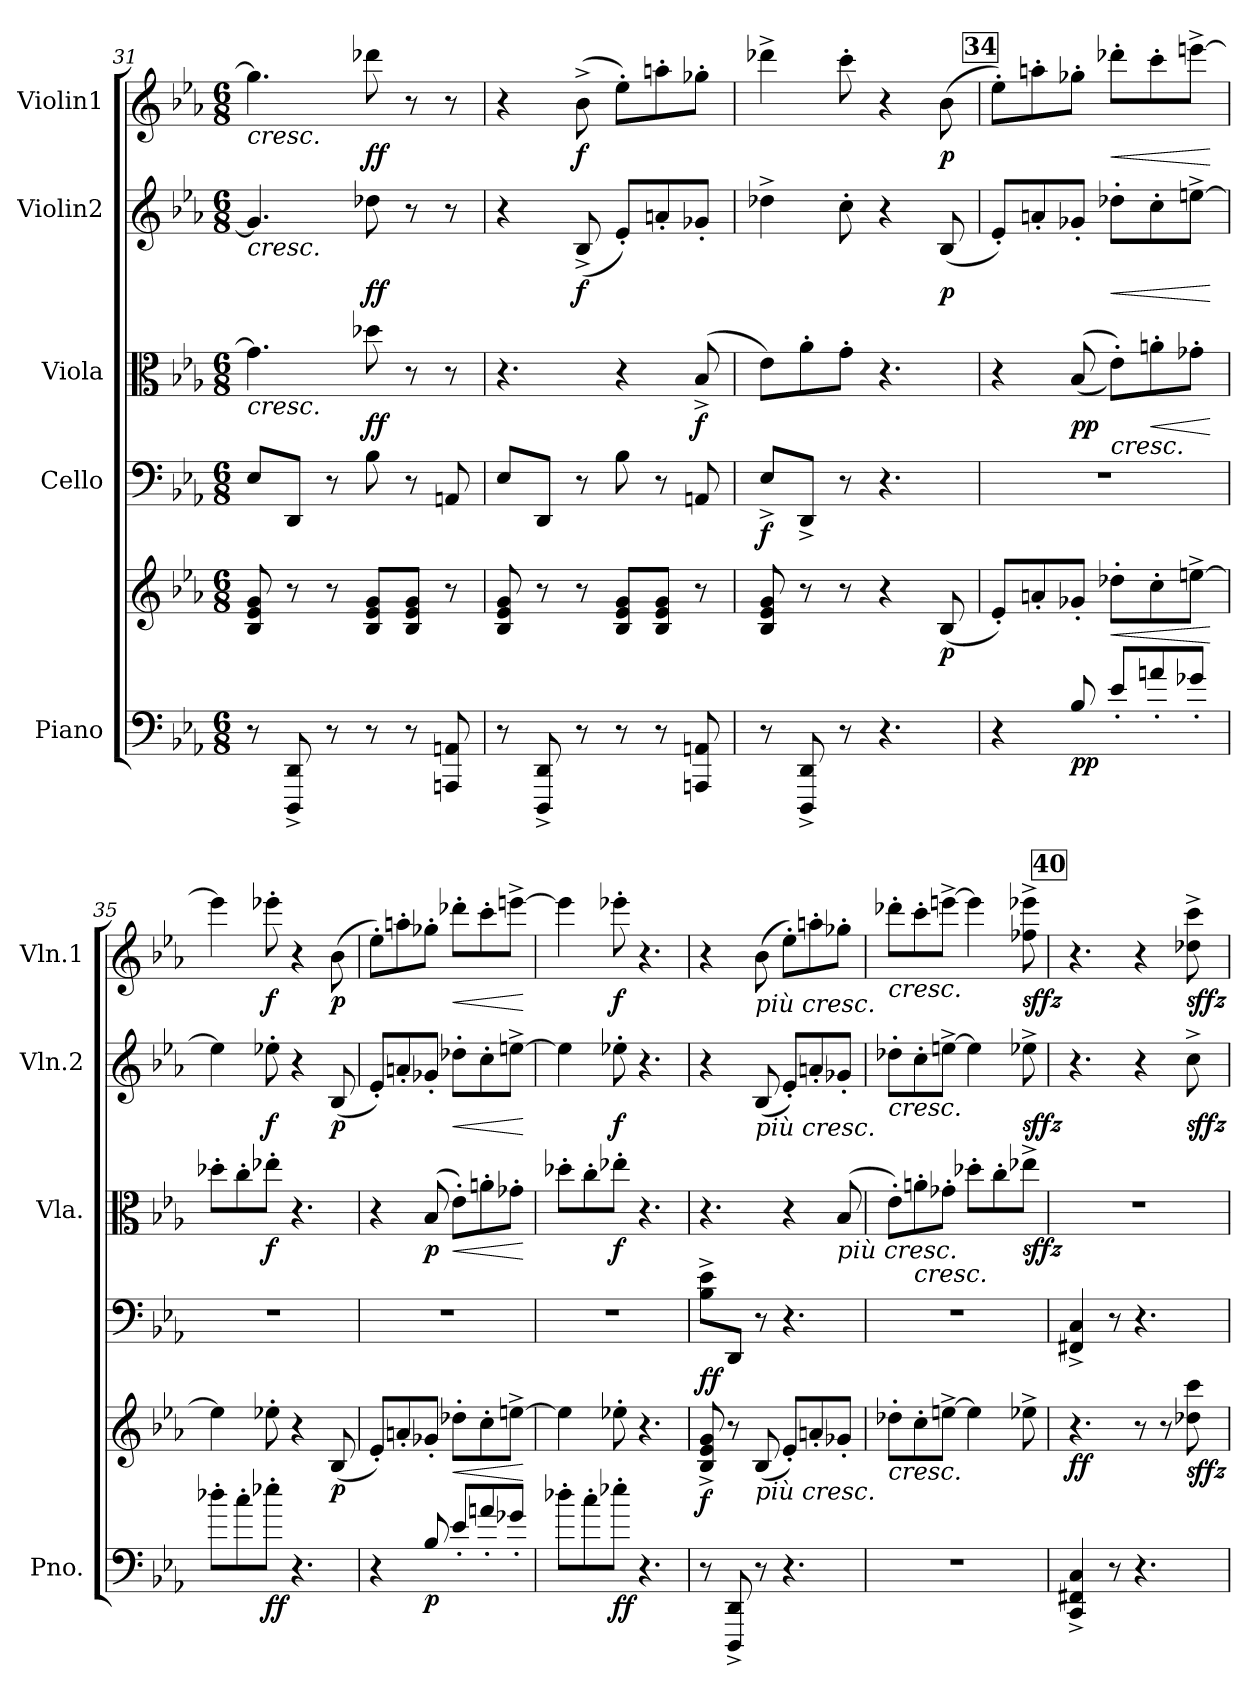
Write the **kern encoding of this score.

**kern	**kern	**dynam	**kern	**dynam	**kern	**dynam	**kern	**dynam	**kern	**dynam
*part5	*part5	*part5	*part4	*part4	*part3	*part3	*part2	*part2	*part1	*part1
*staff6	*staff5	*staff5/6	*staff4	*staff4	*staff3	*staff3	*staff2	*staff2	*staff1	*staff1
*I"Piano	*	*	*I"Cello	*	*I"Viola	*	*I"Violin2	*	*I"Violin1	*
*I'Pno.	*	*	*	*	*I'Vla.	*	*I'Vln.2	*	*I'Vln.1	*
*clefF4	*clefG2	*	*clefF4	*	*clefC3	*	*clefG2	*	*clefG2	*
*k[b-e-a-]	*k[b-e-a-]	*	*k[b-e-a-]	*	*k[b-e-a-]	*	*k[b-e-a-]	*	*k[b-e-a-]	*
*M6/8	*M6/8	*	*M6/8	*	*M6/8	*	*M6/8	*	*M6/8	*
=31	=31	=31	=31	=31	=31	=31	=31	=31	=31	=31
!	!	!	!	!	!	!LO:HP:b	!	!LO:HP:b	!	!LO:HP:b
8r	8B-/ 8e-/ 8g/	.	8E-/L	.	4.g-\]	<	4.g-/]	<	4.gg-\]	<
8DDD/^ 8DD/^	8r	.	8DD/J	.	.	.	.	.	.	.
8r	8r	.	8r	.	.	.	.	.	.	.
!	!	!	!	!	!	!LO:DY:b	!	!LO:DY:b	!	!LO:DY:b
8r	8B-/ 8e-/ 8g/L	.	8B-\	.	8dd-X\	ff	8dd-X\	ff	8ddd-X\	ff
8r	8B-/ 8e-/ 8g/J	.	8r	.	8r	.	8r	.	8r	.
8AAAn/ 8AAn/	8r	.	8AAn/	.	8r	.	8r	.	8r	.
.	.	.	.	.	.	[	.	[	.	[
!!LO:PB:g=z
=32	=32	=32	=32	=32	=32	=32	=32	=32	=32	=32
8r	8B-/ 8e-/ 8g/	.	8E-/L	.	4.r	.	4r	.	4r	.
8DDD/^ 8DD/^	8r	.	8DD/J	.	.	.	.	.	.	.
!	!	!	!	!	!	!	!	!LO:DY:b	!	!LO:DY:b
8r	8r	.	8r	.	.	.	(<8B-^/	f	(>8b-^\	f
8r	8B-/ 8e-/ 8g/L	.	8B-\	.	4r	.	8e-'/L)	.	8ee-'\L)	.
8r	8B-/ 8e-/ 8g/J	.	8r	.	.	.	8an'/	.	8aan'\	.
!	!	!	!	!	!	!LO:DY:b	!	!	!	!
8AAAn/ 8AAn/	8r	.	8AAn/	.	(<8B-^/	f	8g-X'/J	.	8gg-X'\J	.
=33	=33	=33	=33	=33	=33	=33	=33	=33	=33	=33
!	!	!	!	!LO:DY:b	!	!	!	!	!	!
8r	8B-/ 8e-/ 8g/	.	8E-^/L	f	8e-\L)	.	4dd-X^\	.	4ddd-X^\	.
8DDD/^ 8DD/^	8r	.	8DD^/J	.	8a-'\	.	.	.	.	.
8r	8r	.	8r	.	8g'\J	.	8cc'\	.	8ccc'\	.
4.r	4r	.	4.r	.	4.r	.	4r	.	4r	.
!	!	!LO:DY:b	!	!	!	!	!	!LO:DY:b	!	!LO:DY:b
.	(<8B-/	p	.	.	.	.	(<8B-/	p	(>8b-\	p
!!LO:REH:place=s1:a:B:fs=14:t=34
=34	=34	=34	=34	=34	=34	=34	=34	=34	=34	=34
4r	8e-'/L)	.	2.r	.	4r	.	8e-'/L)	.	8ee-'\L)	.
.	8an'/	.	.	.	.	.	8an'/	.	8aan'\	.
!	!	!LO:DY:b=2	!	!	!	!	!	!	!	!
!	!	!LO:DY:n=1:b=2	!	!	!	!LO:DY:b	!	!	!	!
!	!	!	!	!	!	!LO:DY:n=1:b	!	!	!	!
8B-/	8g-X'/J	p p	.	.	(>(>8B-/	p p	8g-X'/J	.	8gg-X'\J	.
!	!	!LO:HP:b	!	!	!	!LO:HP:b	!	!LO:HP:b	!	!LO:HP:b
8e-'/L	8dd-X'\L	<	.	.	8e-'\L))	<	8dd-X'\L	<	8ddd-X'\L	<
!	!	!	!	!	!	!LO:HP:b	!	!	!	!
8an'/	8cc'\	.	.	.	8an'\	<	8cc'\	.	8ccc'\	.
8g-X'/J	[8een^\J	.	.	.	8g-X'\J	.	[8een^\J	.	[8eeen^\J	.
.	.	[	.	.	.	[ [	.	[	.	[
=35	=35	=35	=35	=35	=35	=35	=35	=35	=35	=35
8dd-X'\L	4ee\]	.	2.r	.	8dd-X'\L	.	4ee\]	.	4eee\]	.
8cc'\	.	.	.	.	8cc'\	.	.	.	.	.
!	!	!LO:DY:b=2	!	!	!	!	!	!	!	!
!	!	!LO:DY:n=1:b	!	!	!	!LO:DY:b	!	!LO:DY:b	!	!LO:DY:b
8ee-X'\J	8ee-X'\	f f	.	.	8ee-X'\J	f	8ee-X'\	f	8eee-X'\	f
4.r	4r	.	.	.	4.r	.	4r	.	4r	.
!	!	!LO:DY:n=2:b	!	!	!	!	!	!LO:DY:b	!	!LO:DY:b
.	(<8B-/	p	.	.	.	.	(<8B-/	p	(>8b-\	p
=36	=36	=36	=36	=36	=36	=36	=36	=36	=36	=36
4r	8e-'/L)	.	2.r	.	4r	.	8e-'/L)	.	8ee-'\L)	.
.	8an'/	.	.	.	.	.	8an'/	.	8aan'\	.
!	!	!LO:DY:b=2	!	!	!	!LO:DY:b	!	!	!	!
8B-/	8g-X'/J	p	.	.	(>8B-/	p	8g-X'/J	.	8gg-X'\J	.
!	!	!LO:HP:b	!	!	!	!LO:HP:b	!	!LO:HP:b	!	!LO:HP:b
8e-'/L	8dd-X'\L	<	.	.	8e-'\L)	<	8dd-X'\L	<	8ddd-X'\L	<
8an'/	8cc'\	.	.	.	8an'\	.	8cc'\	.	8ccc'\	.
8g-X'/J	[8een^\J	.	.	.	8g-X'\J	.	[8een^\J	.	[8eeen^\J	.
.	.	[	.	.	.	[	.	[	.	[
!!LO:LB:g=z
=37	=37	=37	=37	=37	=37	=37	=37	=37	=37	=37
8dd-X'\L	4ee\]	.	2.r	.	8dd-X'\L	.	4ee\]	.	4eee\]	.
8cc'\	.	.	.	.	8cc'\	.	.	.	.	.
!	!	!LO:DY:b=2	!	!	!	!	!	!	!	!
!	!	!LO:DY:n=1:b	!	!	!	!LO:DY:b	!	!LO:DY:b	!	!LO:DY:b
8ee-X'\J	8ee-X'\	f f	.	.	8ee-X'\J	f	8ee-X'\	f	8eee-X'\	f
4.r	4.r	.	.	.	4.r	.	4.r	.	4.r	.
=38	=38	=38	=38	=38	=38	=38	=38	=38	=38	=38
!	!	!LO:DY:b	!	!LO:DY:b	!	!	!	!	!	!
8r	8B-/^ 8e-/^ 8g/^	f	8B-\^ 8e-\^L	ff	4.r	.	4r	.	4r	.
8DDD/^ 8DD/^	8r	.	8DD/J	.	.	.	.	.	.	.
!	!	!	!	!	!	!	!	!	!LO:TX:b:i:t=più cresc.	!
!	!	!	!	!	!	!	!LO:TX:b:i:t=più cresc.	!	!	!
!	!LO:TX:b:i:t=più cresc.	!	!	!	!	!	!	!	!	!
8r	(<8B-/	.	8r	.	.	.	(<8B-/	.	(>8b-\	.
4.r	8e-'/L)	.	4.r	.	4r	.	8e-'/L)	.	8ee-'\L)	.
.	8an'/	.	.	.	.	.	8an'/	.	8aan'\	.
!	!	!	!	!	!LO:TX:b:i:t=più cresc.	!	!	!	!	!
.	8g-X'/J	.	.	.	(<8B-/	.	8g-X'/J	.	8gg-X'\J	.
=39	=39	=39	=39	=39	=39	=39	=39	=39	=39	=39
!	!	!LO:HP:b	!	!	!	!	!	!LO:HP:b	!	!LO:HP:b
2.r	8dd-X'\L	<	2.r	.	8e-'\L)	.	8dd-X'\L	<	8ddd-X'\L	<
!	!	!	!	!	!	!LO:HP:b	!	!	!	!
.	8cc'\	.	.	.	8an'\	<	8cc'\	.	8ccc'\	.
.	[8een^\J	.	.	.	8g-X'\J	.	[8een^\J	.	[8eeen^\J	.
.	4ee\]	.	.	.	8dd-X'\L	.	4ee\]	.	4eee\]	.
.	.	.	.	.	8cc'\	.	.	.	.	.
!	!	!LO:DY:b	!	!	!	!	!	!	!	!
!	!	!LO:DY:n=1:b	!	!	!	!LO:DY:b	!	!LO:DY:b	!	!LO:DY:b
.	8ee-X^\	sffz sffz	.	.	8ee-X^\J	sffz	8ee-X^\	sffz	8ff-X\^ 8eee-X\^	sffz
.	.	[	.	.	.	[	.	[	.	[
!!LO:REH:place=s1:a:B:fs=14:t=40
=40	=40	=40	=40	=40	=40	=40	=40	=40	=40	=40
!	!	!LO:DY:b	!	!	!	!	!	!	!	!
4CC/^ 4FF#X/^ 4C/^	4.r	ff	4FF#X/^ 4C/^	.	2.r	.	4.r	.	4.r	.
8r	.	.	8r	.	.	.	.	.	.	.
4.r	8r	.	4.r	.	.	.	4r	.	4r	.
.	8r	.	.	.	.	.	.	.	.	.
!	!	!LO:DY:b	!	!	!	!	!	!LO:DY:b	!	!LO:DY:b
.	8dd-X\ 8ccc\	sffz	.	.	.	.	8cc^\	sffz	8dd-X\^ 8ccc\^	sffz
=	=	=	=	=	=	=	=	=	=	=
*-	*-	*-	*-	*-	*-	*-	*-	*-	*-	*-
